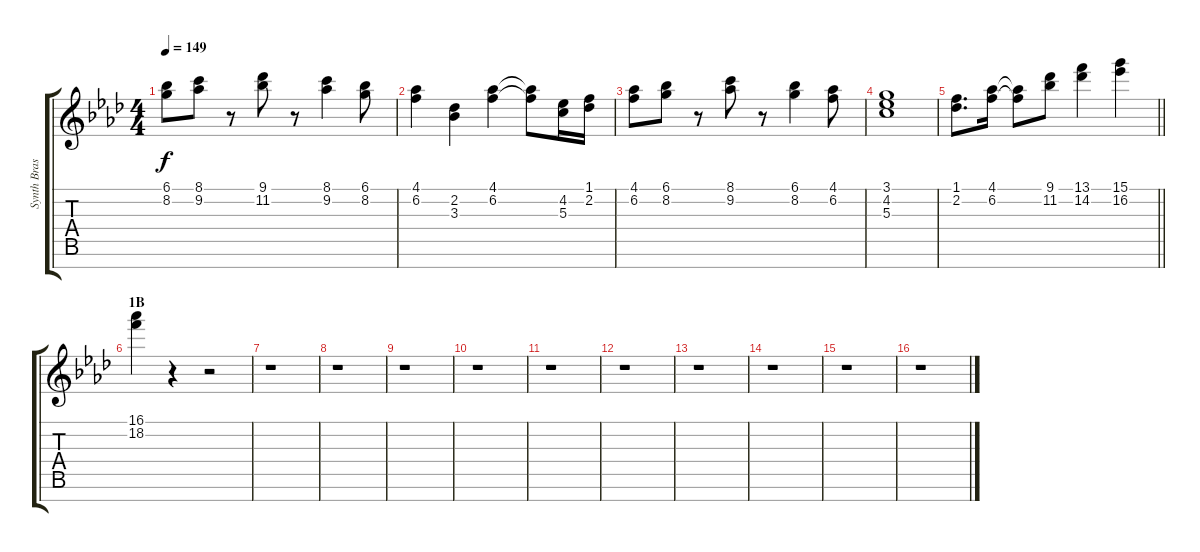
\track ("Synth Brass I" "Synth Bras") {instrument brasssection}
\staff {score tabs}
\tuning (E5 B4 G4 D4 A3 E3 B2) {hide}
\ts (4 4)
\tempo 149
\clef g2
\ks ab
(6.1 8.2).8{dy f} (8.1 9.2).8 r.8 (9.1 11.2).8 r.8 (8.1 9.2).4 (6.1 8.2).8 |
(4.1 6.2).4 (2.2 3.3).4 (4.1 6.2).4 (4.1{t} 6.2{t}).8 (4.2 5.3).16 (1.1 2.2).16 |
(4.1 6.2).8 (6.1 8.2).8 r.8 (8.1 9.2).8 r.8 (6.1 8.2).4 (4.1 6.2).8 |
(3.1 4.2 5.3).1 |
\barLineRight lightlight
(1.1 2.2).8{d} (4.1 6.2).16 (4.1{t} 6.2{t}).8 (9.1 11.2).8 (13.1 14.2).4 (15.1 16.2).4 |
\section ("" "1B")
(16.1 18.2).4 r.4 r.2 |
r.1 |
r.1 |
r.1 |
r.1 |
r.1 |
r.1 |
r.1 |
r.1 |
r.1 |
r.1
